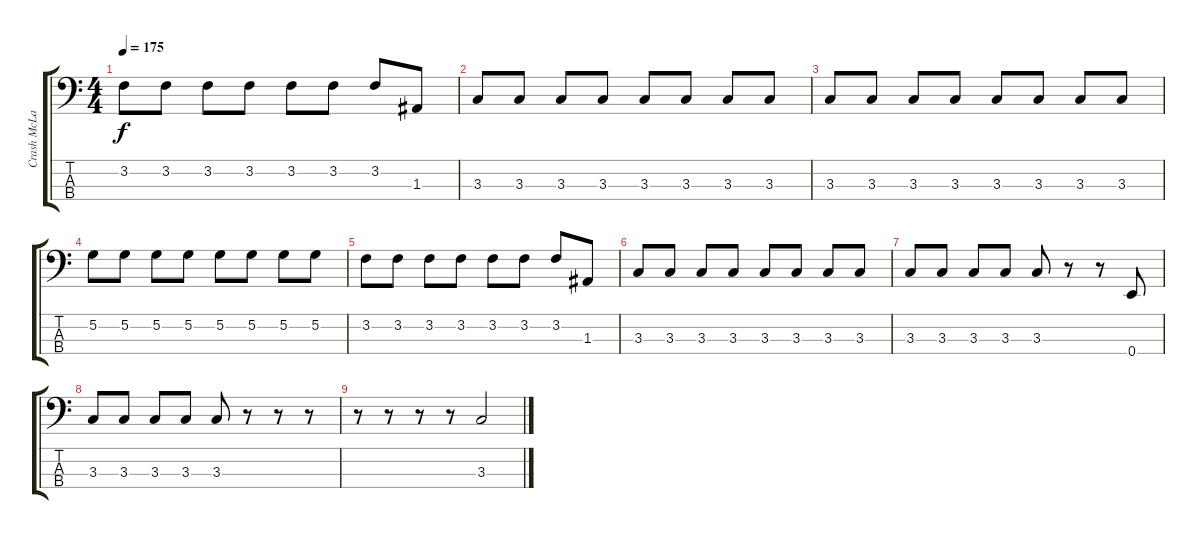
\track ("Crash McLarson" "Crash McLa") {instrument electricbassfinger}
\staff {score tabs}
\tuning (G2 D2 A1 E1) {hide}
\ts (4 4)
\tempo 175
\clef f4
\ks c
3.2.8{dy f} 3.2.8 3.2.8 3.2.8 3.2.8 3.2.8 3.2.8 1.3.8 |
3.3.8 3.3.8 3.3.8 3.3.8 3.3.8 3.3.8 3.3.8 3.3.8 |
3.3.8 3.3.8 3.3.8 3.3.8 3.3.8 3.3.8 3.3.8 3.3.8 |
5.2.8 5.2.8 5.2.8 5.2.8 5.2.8 5.2.8 5.2.8 5.2.8 |
3.2.8 3.2.8 3.2.8 3.2.8 3.2.8 3.2.8 3.2.8 1.3.8 |
3.3.8 3.3.8 3.3.8 3.3.8 3.3.8 3.3.8 3.3.8 3.3.8 |
3.3.8 3.3.8 3.3.8 3.3.8 3.3.8 r.8 r.8 0.4.8 |
3.3.8 3.3.8 3.3.8 3.3.8 3.3.8 r.8 r.8 r.8 |
r.8 r.8 r.8 r.8 3.3.2
